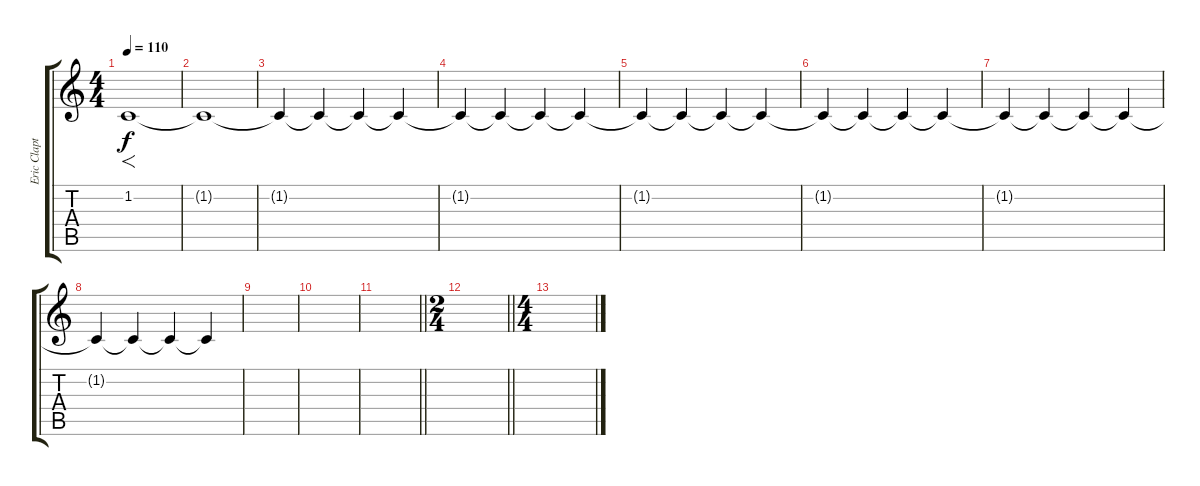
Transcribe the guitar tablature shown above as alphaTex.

\track ("Eric Clapton Voice" "Eric Clapt") {instrument harmonica}
\staff {score tabs}
\tuning (E4 B3 G3 D3 A2 E2) {hide}
\ts (4 4)
\tempo 110
\clef g2
\ks c
1.2.1{f dy f instrument applause} |
1.2{t}.1 |
1.2{t}.4 1.2{t}.4 1.2{t}.4 1.2{t}.4 |
1.2{t}.4 1.2{t}.4 1.2{t}.4 1.2{t}.4 |
1.2{t}.4 1.2{t}.4 1.2{t}.4 1.2{t}.4 |
1.2{t}.4 1.2{t}.4 1.2{t}.4 1.2{t}.4 |
1.2{t}.4{volume 0} 1.2{t}.4 1.2{t}.4 1.2{t}.4 |
1.2{t}.4 1.2{t}.4 1.2{t}.4 1.2{t}.4 |
|
|
\barLineRight lightlight
|
\ts (2 4)
\barLineRight lightlight
|
\ts (4 4)
